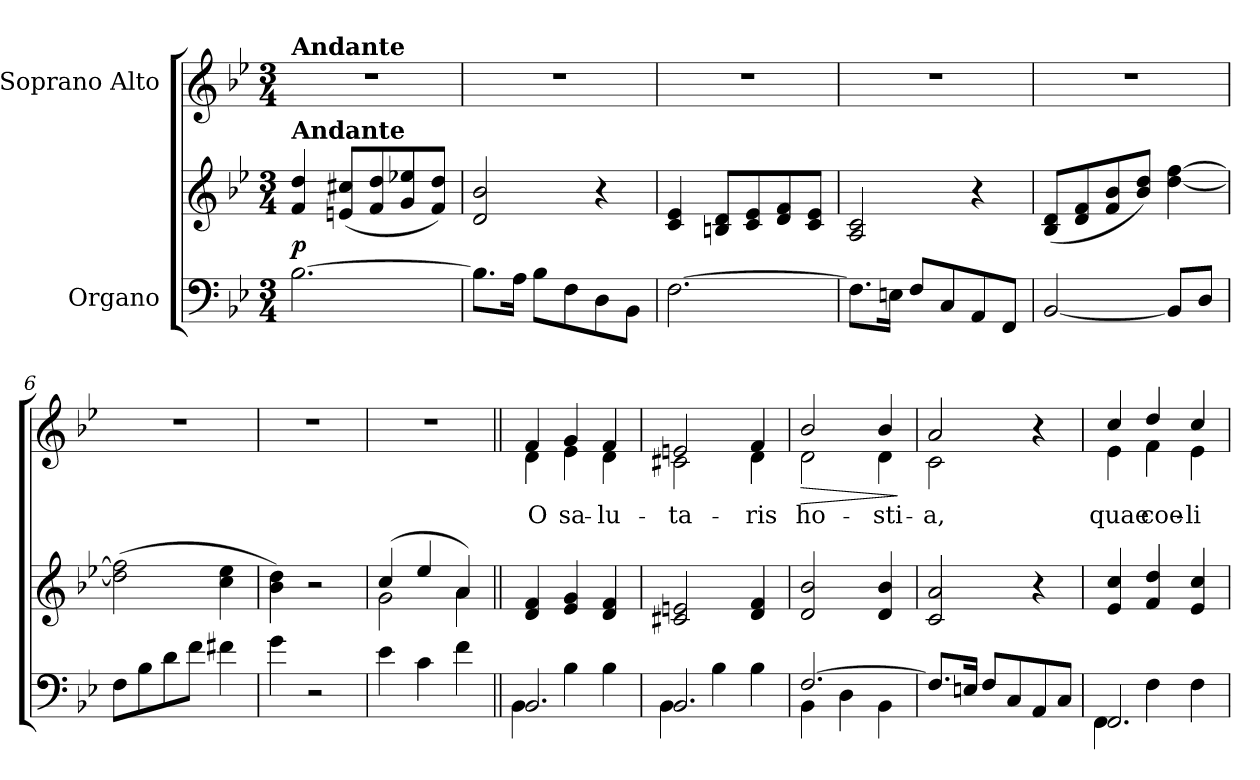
**kern	**kern	**dynam	**kern	**text	**dynam
*part2	*part2	*part2	*part1	*part1	*part1
*staff3	*staff2	*staff2/3	*staff1	*staff1	*staff1
*I"Organo	*	*	*I"Soprano Alto	*	*
!!LO:PB:g=z
*clefF4	*clefG2	*	*clefG2	*	*
*k[b-e-]	*k[b-e-]	*	*k[b-e-]	*	*
*B-:	*B-:	*	*B-:	*	*
*M3/4	*M3/4	*	*M3/4	*	*
*MM80	*MM80	*	*MM80	*	*
=1	=1	=1	=1	=1	=1
!	!	!	!LO:TX:a:B:t=Andante	!	!
!	!LO:TX:a:B:t=Andante	!	!	!	!
!	!	!	!LO:N:vis=1	!	!
[2.B-i\	4fi/ 4ddi	p	2.r	.	.
.	(8eni/ 8cc#XiL	.	.	.	.
.	8fi/ 8ddi	.	.	.	.
.	8gi/ 8ee-Xi	.	.	.	.
.	8fi/ 8ddiJ)	.	.	.	.
=2	=2	=2	=2	=2	=2
!	!	!	!LO:N:vis=1	!	!
8.B-i\L]	2di/ 2b-i	.	2.r	.	.
16Ai\Jk	.	.	.	.	.
8B-i\L	.	.	.	.	.
8Fi\	.	.	.	.	.
8Di\	4r	.	.	.	.
8BB-i\J	.	.	.	.	.
=3	=3	=3	=3	=3	=3
!	!	!	!LO:N:vis=1	!	!
[2.Fi\	4ci/ 4e-i	.	2.r	.	.
.	8Bni/ 8diL	.	.	.	.
.	8ci/ 8e-i	.	.	.	.
.	8di/ 8fi	.	.	.	.
.	8ci/ 8e-iJ	.	.	.	.
=4	=4	=4	=4	=4	=4
!	!	!	!LO:N:vis=1	!	!
8.Fi\L]	2Ai/ 2ci	.	2.r	.	.
16Eni\Jk	.	.	.	.	.
8Fi/L	.	.	.	.	.
8Ci/	.	.	.	.	.
8AAi/	4r	.	.	.	.
8FFi/J	.	.	.	.	.
=5	=5	=5	=5	=5	=5
!	!	!	!LO:N:vis=1	!	!
[2BB-i/	(8B-i/ 8diL	.	2.r	.	.
.	8di/ 8fi	.	.	.	.
.	8fi/ 8b-i	.	.	.	.
.	8b-i/ 8ddiJ)	.	.	.	.
8BB-i/L]	[4ddi\ [4ffi	.	.	.	.
8Di/J	.	.	.	.	.
=6	=6	=6	=6	=6	=6
!	!	!	!LO:N:vis=1	!	!
8Fi\L	(2ddi\] 2ffi]	.	2.r	.	.
8B-i\	.	.	.	.	.
8di\	.	.	.	.	.
8fi\J	.	.	.	.	.
4f#Xi\	4cci\ 4ee-i	.	.	.	.
=7	=7	=7	=7	=7	=7
!	!	!	!LO:N:vis=1	!	!
4gi\	4b-i\ 4ddi)	.	2.r	.	.
2r	2r	.	.	.	.
=8	=8	=8	=8	=8	=8
*	*^	*	*	*	*
!	!	!	!	!LO:N:vis=1	!	!
4e-i\	(4cci/	2gi\	.	2.r	.	.
4ci\	4ee-i/	.	.	.	.	.
4fi\	4ai/)	4ai\	.	.	.	.
*	*v	*v	*	*	*	*
!!LO:LB:g=z
=9||	=9||	=9||	=9||	=9||	=9||
*^	*	*	*	*	*
*	*	*^	*	*	*	*
!	!	!	!	!	!LO:TX:a:B:t=Dolce	!	!
!	!	!	!	!	!	!LO:LY:b:color=#000000	!
*	*	*v	*v	*	*^	*	*
2.BB-i/	4BB-i\	4di/ 4fi	.	4fi/	4di\	O	.
!	!	!	!	!	!	!LO:LY:b:color=#000000	!
.	4B-i\	4e-i/ 4gi	.	4gi/	4e-i\	sa-	.
!	!	!	!	!	!	!LO:LY:b:color=#000000	!
.	4B-i\	4di/ 4fi	.	4fi/	4di\	-lu-	.
=10	=10	=10	=10	=10	=10	=10	=10
!	!	!	!	!	!	!LO:LY:b:color=#000000	!
2.BB-i/	4BB-i\	2c#Xi/ 2eni	.	2eni/	2c#Xi\	-ta-	.
.	4B-i\	.	.	.	.	.	.
!	!	!	!	!	!	!LO:LY:b:color=#000000	!
.	4B-i\	4di/ 4fi	.	4fi/	4di\	-ris	.
=11	=11	=11	=11	=11	=11	=11	=11
!	!	!	!	!	!	!LO:LY:b:color=#000000	!LO:HP:b
[2.Fi/	4BB-i\	2di/ 2b-i	.	2b-i/	2di\	ho-	>
.	4Di\	.	.	.	.	.	.
!	!	!	!	!	!	!LO:LY:b:color=#000000	!
.	4BB-i\	4di/ 4b-i	.	4b-i/	4di\	-sti-	.
*v	*v	*	*	*v	*v	*	*
.	.	.	.	.	]
=12	=12	=12	=12	=12	=12
*	*^	*	*	*	*
!	!	!	!	!	!LO:LY:b:color=#000000	!
*	*	*	*	*^	*	*
8.Fi/L]	2ci/ 2ai	2ryy	.	2ai/	2ci\	-a,	.
16Eni/Jk	.	.	.	.	.	.	.
8Fi/L	.	.	.	.	.	.	.
8Ci/	.	.	.	.	.	.	.
8AAi/	4r	4ryy	.	4r	4ryy	.	.
8Ci/J	.	.	.	.	.	.	.
*	*v	*v	*	*	*	*	*
=13	=13	=13	=13	=13	=13	=13
*^	*	*	*	*	*	*
!	!	!	!	!	!	!LO:LY:b:color=#000000	!
2.FFi/	4FFi\	4e-i/ 4cci	.	4cci/	4e-i\	quae	.
!	!	!	!	!	!	!LO:LY:b:color=#000000	!
.	4Fi\	4fi/ 4ddi	.	4ddi/	4fi\	coe-	.
!	!	!	!	!	!	!LO:LY:b:color=#000000	!
.	4Fi\	4e-i/ 4cci	.	4cci/	4e-i\	-li	.
*v	*v	*	*	*v	*v	*	*
=	=	=	=	=	=
*-	*-	*-	*-	*-	*-
